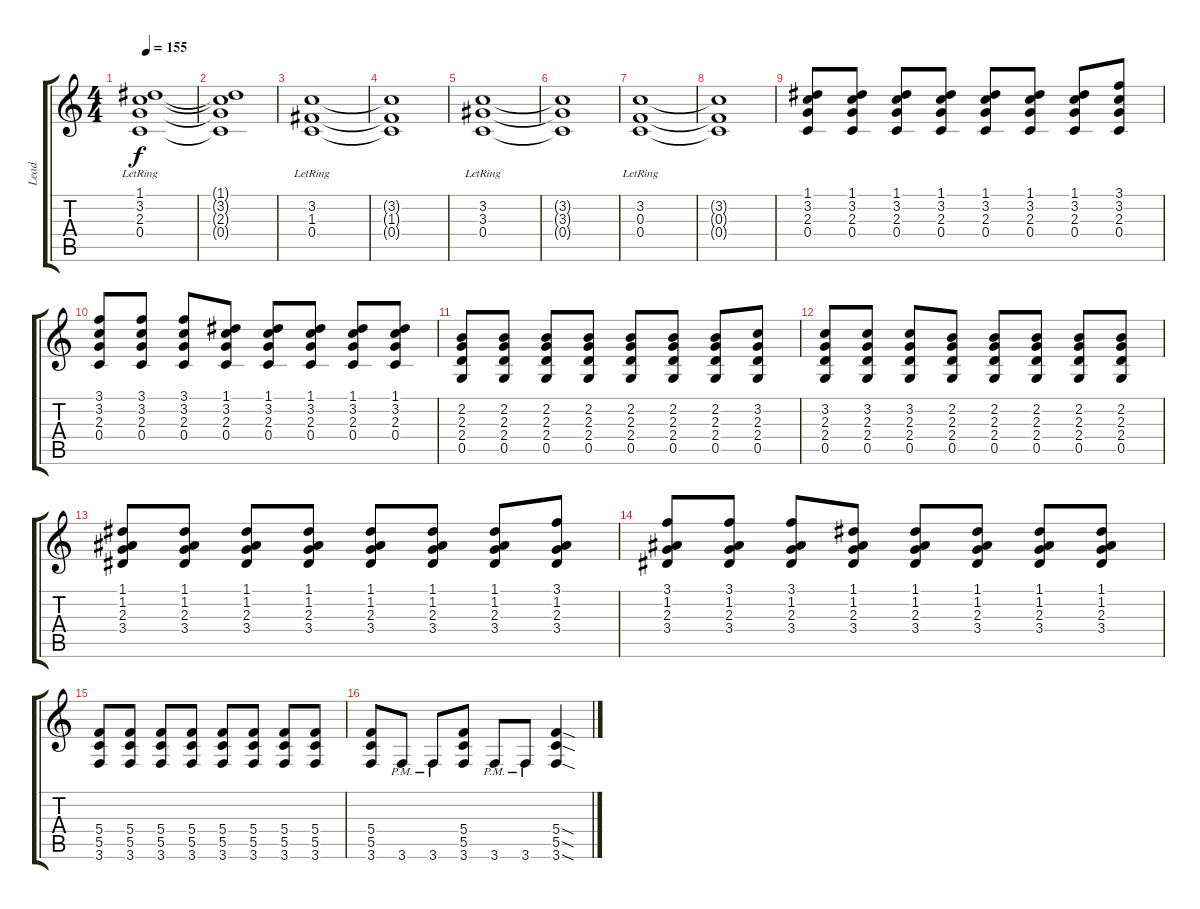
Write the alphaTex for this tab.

\track ("Lead" "Lead") {instrument electricguitarclean}
\staff {score tabs}
\tuning (D4 A3 F3 C3 G2 D2) {hide}
\ts (4 4)
\tempo 155
\clef g2
\ks c
(1.1{lr} 3.2{lr} 2.3{lr} 0.4{lr}).1{dy f volume 13 instrument electricguitarclean} |
(1.1{t} 3.2{t} 2.3{t} 0.4{t}).1 |
(3.2{lr} 1.3{lr} 0.4{lr}).1 |
(3.2{t} 1.3{t} 0.4{t}).1 |
(3.2{lr} 3.3{lr} 0.4{lr}).1 |
(3.2{t} 3.3{t} 0.4{t}).1 |
(3.2{lr} 0.3{lr} 0.4{lr}).1 |
(3.2{t} 0.3{t} 0.4{t}).1 |
(1.1 3.2 2.3 0.4).8{instrument distortionguitar} (1.1 3.2 2.3 0.4).8 (1.1 3.2 2.3 0.4).8 (1.1 3.2 2.3 0.4).8 (1.1 3.2 2.3 0.4).8 (1.1 3.2 2.3 0.4).8 (1.1 3.2 2.3 0.4).8 (3.1 3.2 2.3 0.4).8 |
(3.1 3.2 2.3 0.4).8 (3.1 3.2 2.3 0.4).8 (3.1 3.2 2.3 0.4).8 (1.1 3.2 2.3 0.4).8 (1.1 3.2 2.3 0.4).8 (1.1 3.2 2.3 0.4).8 (1.1 3.2 2.3 0.4).8 (1.1 3.2 2.3 0.4).8 |
(2.2 2.3 2.4 0.5).8 (2.2 2.3 2.4 0.5).8 (2.2 2.3 2.4 0.5).8 (2.2 2.3 2.4 0.5).8 (2.2 2.3 2.4 0.5).8 (2.2 2.3 2.4 0.5).8 (2.2 2.3 2.4 0.5).8 (3.2 2.3 2.4 0.5).8 |
(3.2 2.3 2.4 0.5).8 (3.2 2.3 2.4 0.5).8 (3.2 2.3 2.4 0.5).8 (2.2 2.3 2.4 0.5).8 (2.2 2.3 2.4 0.5).8 (2.2 2.3 2.4 0.5).8 (2.2 2.3 2.4 0.5).8 (2.2 2.3 2.4 0.5).8 |
(1.1 1.2 2.3 3.4).8 (1.1 1.2 2.3 3.4).8 (1.1 1.2 2.3 3.4).8 (1.1 1.2 2.3 3.4).8 (1.1 1.2 2.3 3.4).8 (1.1 1.2 2.3 3.4).8 (1.1 1.2 2.3 3.4).8 (3.1 1.2 2.3 3.4).8 |
(3.1 1.2 2.3 3.4).8 (3.1 1.2 2.3 3.4).8 (3.1 1.2 2.3 3.4).8 (1.1 1.2 2.3 3.4).8 (1.1 1.2 2.3 3.4).8 (1.1 1.2 2.3 3.4).8 (1.1 1.2 2.3 3.4).8 (1.1 1.2 2.3 3.4).8 |
(5.4 5.5 3.6).8 (5.4 5.5 3.6).8 (5.4 5.5 3.6).8 (5.4 5.5 3.6).8 (5.4 5.5 3.6).8 (5.4 5.5 3.6).8 (5.4 5.5 3.6).8 (5.4 5.5 3.6).8 |
(5.4 5.5 3.6).8 3.6{pm}.8 3.6{pm}.8 (5.4 5.5 3.6).8 3.6{pm}.8 3.6{pm}.8 (5.4{sod} 5.5{sod} 3.6{sod}).4
